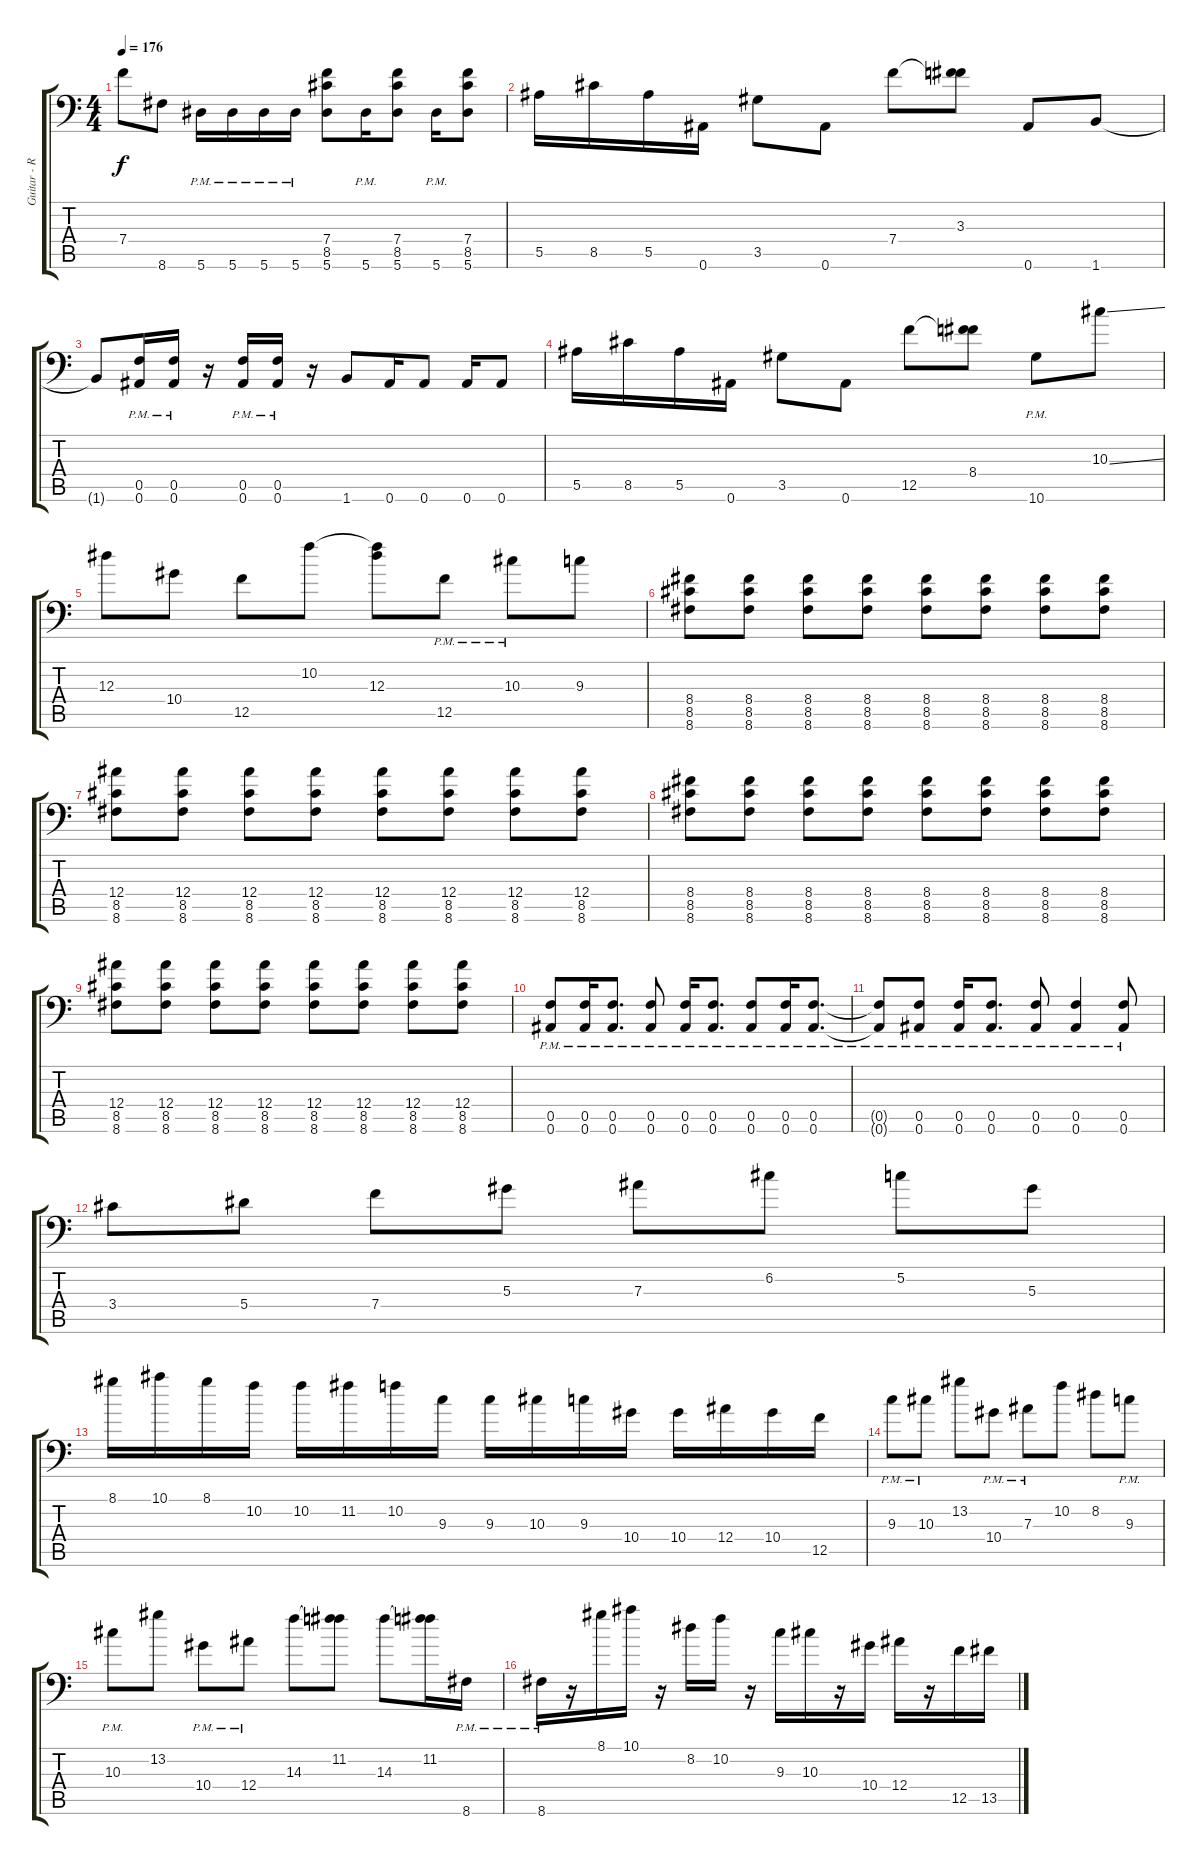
\track ("Guitar - Right" "Guitar - R") {instrument distortionguitar}
\staff {score tabs}
\tuning (C4 G3 Eb3 Bb2 F2 Bb1) {hide}
\ts (4 4)
\tempo 176
\clef f4
\ks c
7.4.8{dy f} 8.6.8 5.6{pm}.16 5.6{pm}.16 5.6{pm}.16 5.6{pm}.16 (7.4 8.5 5.6).8 5.6{pm}.16 (7.4 8.5 5.6).8 5.6{pm}.16 (7.4 8.5 5.6).8 |
5.5.16 8.5.16 5.5.16 0.6.16 3.5.8 0.6.8 7.4.8 (3.3 7.4{t}).8 0.6.8 1.6.8 |
1.6{t}.8 (0.5{pm} 0.6{pm}).16 (0.5{pm} 0.6{pm}).16 r.16 (0.5{pm} 0.6{pm}).16 (0.5{pm} 0.6{pm}).16 r.16 1.6.8 0.6.16 0.6.8 0.6.16 0.6.8 |
5.5.16 8.5.16 5.5.16 0.6.16 3.5.8 0.6.8 12.5.8 (8.4 12.5{t}).8 10.6{pm}.8 10.3{ss}.8 |
12.3.8 10.4.8 12.5.8 10.2.8 (10.2{t} 12.3).8 12.5{pm}.8 10.3{pm}.8 9.3.8 |
(8.4 8.5 8.6).8 (8.4 8.5 8.6).8 (8.4 8.5 8.6).8 (8.4 8.5 8.6).8 (8.4 8.5 8.6).8 (8.4 8.5 8.6).8 (8.4 8.5 8.6).8 (8.4 8.5 8.6).8 |
(12.4 8.5 8.6).8 (12.4 8.5 8.6).8 (12.4 8.5 8.6).8 (12.4 8.5 8.6).8 (12.4 8.5 8.6).8 (12.4 8.5 8.6).8 (12.4 8.5 8.6).8 (12.4 8.5 8.6).8 |
(8.4 8.5 8.6).8 (8.4 8.5 8.6).8 (8.4 8.5 8.6).8 (8.4 8.5 8.6).8 (8.4 8.5 8.6).8 (8.4 8.5 8.6).8 (8.4 8.5 8.6).8 (8.4 8.5 8.6).8 |
(12.4 8.5 8.6).8 (12.4 8.5 8.6).8 (12.4 8.5 8.6).8 (12.4 8.5 8.6).8 (12.4 8.5 8.6).8 (12.4 8.5 8.6).8 (12.4 8.5 8.6).8 (12.4 8.5 8.6).8 |
(0.5{pm} 0.6{pm}).8 (0.5{pm} 0.6{pm}).16 (0.5{pm} 0.6{pm}).8{d} (0.5{pm} 0.6{pm}).8 (0.5{pm} 0.6{pm}).16 (0.5{pm} 0.6{pm}).8{d} (0.5{pm} 0.6{pm}).8 (0.5{pm} 0.6{pm}).16 (0.5{pm} 0.6{pm}).8{d} |
(0.5{pm t} 0.6{pm t}).8 (0.5{pm} 0.6{pm}).8 (0.5{pm} 0.6{pm}).16 (0.5{pm} 0.6{pm}).8{d} (0.5{pm} 0.6{pm}).8 (0.5{pm} 0.6{pm}).4 (0.5{pm} 0.6{pm}).8 |
3.4.8 5.4.8 7.4.8 5.3.8 7.3.8 6.2.8 5.2.8 5.3.8 |
8.1.16 10.1.16 8.1.16 10.2.16 10.2.16 11.2.16 10.2.16 9.3.16 9.3.16 10.3.16 9.3.16 10.4.16 10.4.16 12.4.16 10.4.16 12.5.16 |
9.3{pm}.8 10.3{pm}.8 13.2.8 10.4{pm}.8 7.3{pm}.8 10.2.8 8.2.8 9.3{pm}.8 |
10.3{pm}.8 13.2.8 10.4{pm}.8 12.4{pm}.8 14.3.8 (11.2 14.3{t}).8 14.3.8 (11.2 14.3{t}).16 8.6{pm}.16 |
8.6{pm}.16 r.16 8.1.16 10.1.16 r.16 8.2.16 10.2.16 r.16 9.3.16 10.3.16 r.16 10.4.16 12.4.16 r.16 12.5.16 13.5.16
